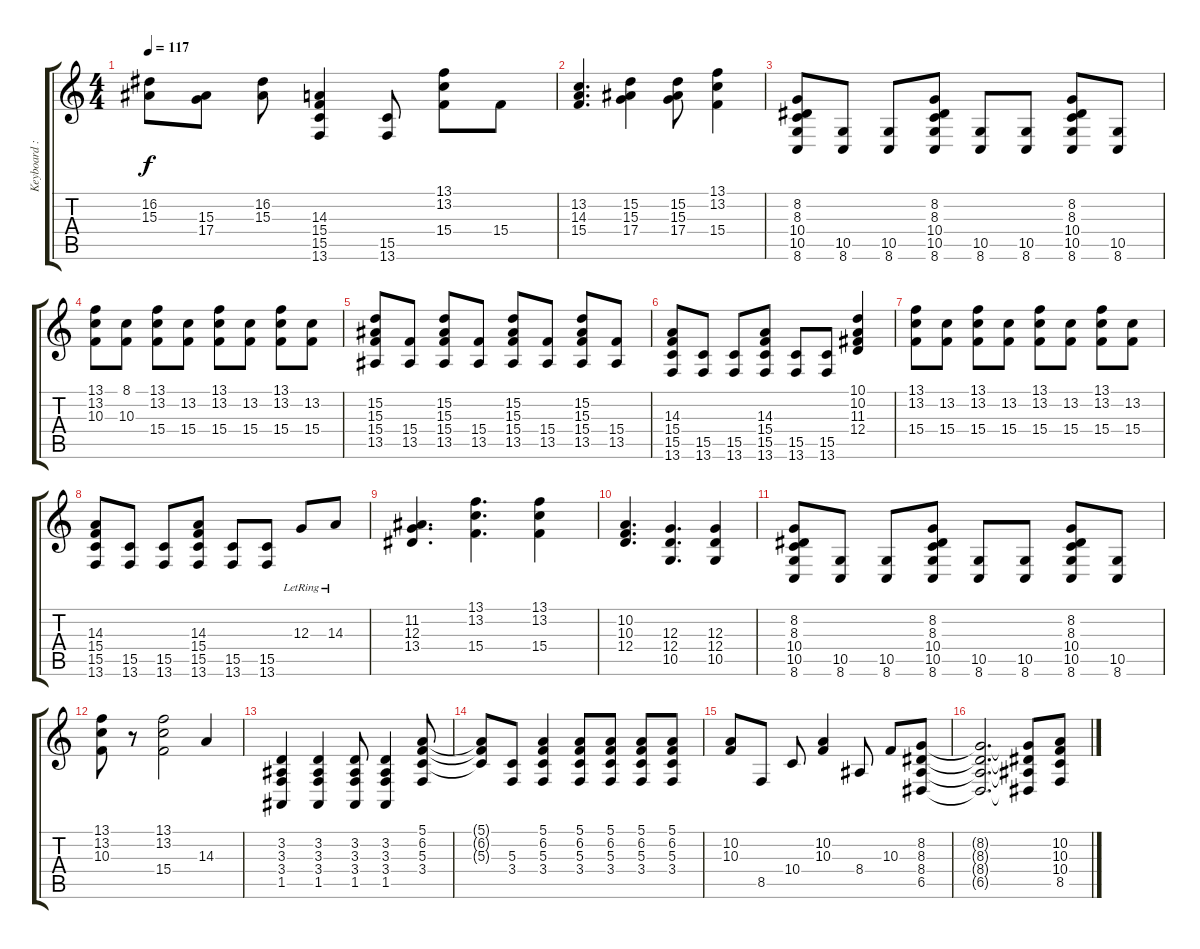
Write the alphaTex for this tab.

\track ("Keyboard : Kotobuki Tsumugi - Chan" "Keyboard :") {instrument brightacousticpiano}
\staff {score tabs}
\tuning (E4 B3 G3 D3 A2 E2) {hide}
\ts (4 4)
\tempo 117
\clef g2
\ks c
(16.2 15.3).8{dy f} (15.3 17.4).8 (16.2 15.3).8 (14.3 15.4 15.5 13.6).4 (15.5 13.6).8 (13.1 13.2 15.4).8 15.4.8 |
(13.2 14.3 15.4).4{d} (15.2 15.3 17.4).4 (15.2 15.3 17.4).8 (13.1 13.2 15.4).4 |
(8.2 8.3 10.4 10.5 8.6).8 (10.5 8.6).8 (10.5 8.6).8 (8.2 8.3 10.4 10.5 8.6).8 (10.5 8.6).8 (10.5 8.6).8 (8.2 8.3 10.4 10.5 8.6).8 (10.5 8.6).8 |
(13.1 13.2 10.3).8 (8.1 10.3).8 (13.1 13.2 15.4).8 (13.2 15.4).8 (13.1 13.2 15.4).8 (13.2 15.4).8 (13.1 13.2 15.4).8 (13.2 15.4).8 |
(15.2 15.3 15.4 13.5).8 (15.4 13.5).8 (15.2 15.3 15.4 13.5).8 (15.4 13.5).8 (15.2 15.3 15.4 13.5).8 (15.4 13.5).8 (15.2 15.3 15.4 13.5).8 (15.4 13.5).8 |
(14.3 15.4 15.5 13.6).8 (15.5 13.6).8 (15.5 13.6).8 (14.3 15.4 15.5 13.6).8 (15.5 13.6).8 (15.5 13.6).8 (10.1 10.2 11.3 12.4).4 |
(13.1 13.2 15.4).8 (13.2 15.4).8 (13.1 13.2 15.4).8 (13.2 15.4).8 (13.1 13.2 15.4).8 (13.2 15.4).8 (13.1 13.2 15.4).8 (13.2 15.4).8 |
(14.3 15.4 15.5 13.6).8 (15.5 13.6).8 (15.5 13.6).8 (14.3 15.4 15.5 13.6).8 (15.5 13.6).8 (15.5 13.6).8 12.3{lr}.8 14.3{lr}.8 |
(11.2 12.3 13.4).4{d} (13.1 13.2 15.4).4{d} (13.1 13.2 15.4).4 |
(10.2 10.3 12.4).4{d} (12.3 12.4 10.5).4{d} (12.3 12.4 10.5).4 |
(8.2 8.3 10.4 10.5 8.6).8 (10.5 8.6).8 (10.5 8.6).8 (8.2 8.3 10.4 10.5 8.6).8 (10.5 8.6).8 (10.5 8.6).8 (8.2 8.3 10.4 10.5 8.6).8 (10.5 8.6).8 |
(13.1 13.2 10.3).8 r.8 (13.1 13.2 15.4).2 14.3.4 |
(3.2 3.3 3.4 1.5).4 (3.2 3.3 3.4 1.5).4 (3.2 3.3 3.4 1.5).8 (3.2 3.3 3.4 1.5).4 (5.1 6.2 5.3 3.4).8 |
(5.1{t} 6.2{t} 5.3{t}).8 (5.3 3.4).8 (5.1 6.2 5.3 3.4).4 (5.1 6.2 5.3 3.4).8 (5.1 6.2 5.3 3.4).8 (5.1 6.2 5.3 3.4).8 (5.1 6.2 5.3 3.4).8 |
(10.2 10.3).8 8.5.8 10.4.8 (10.2 10.3).4 8.4.8 10.3.8 (8.2 8.3 8.4 6.5).8 |
(8.2{t} 8.3{t} 8.4{t} 6.5{t}).2{d} (8.2{t} 8.3{t} 8.4{t} 6.5{t}).8 (10.2 10.3 10.4 8.5).8
